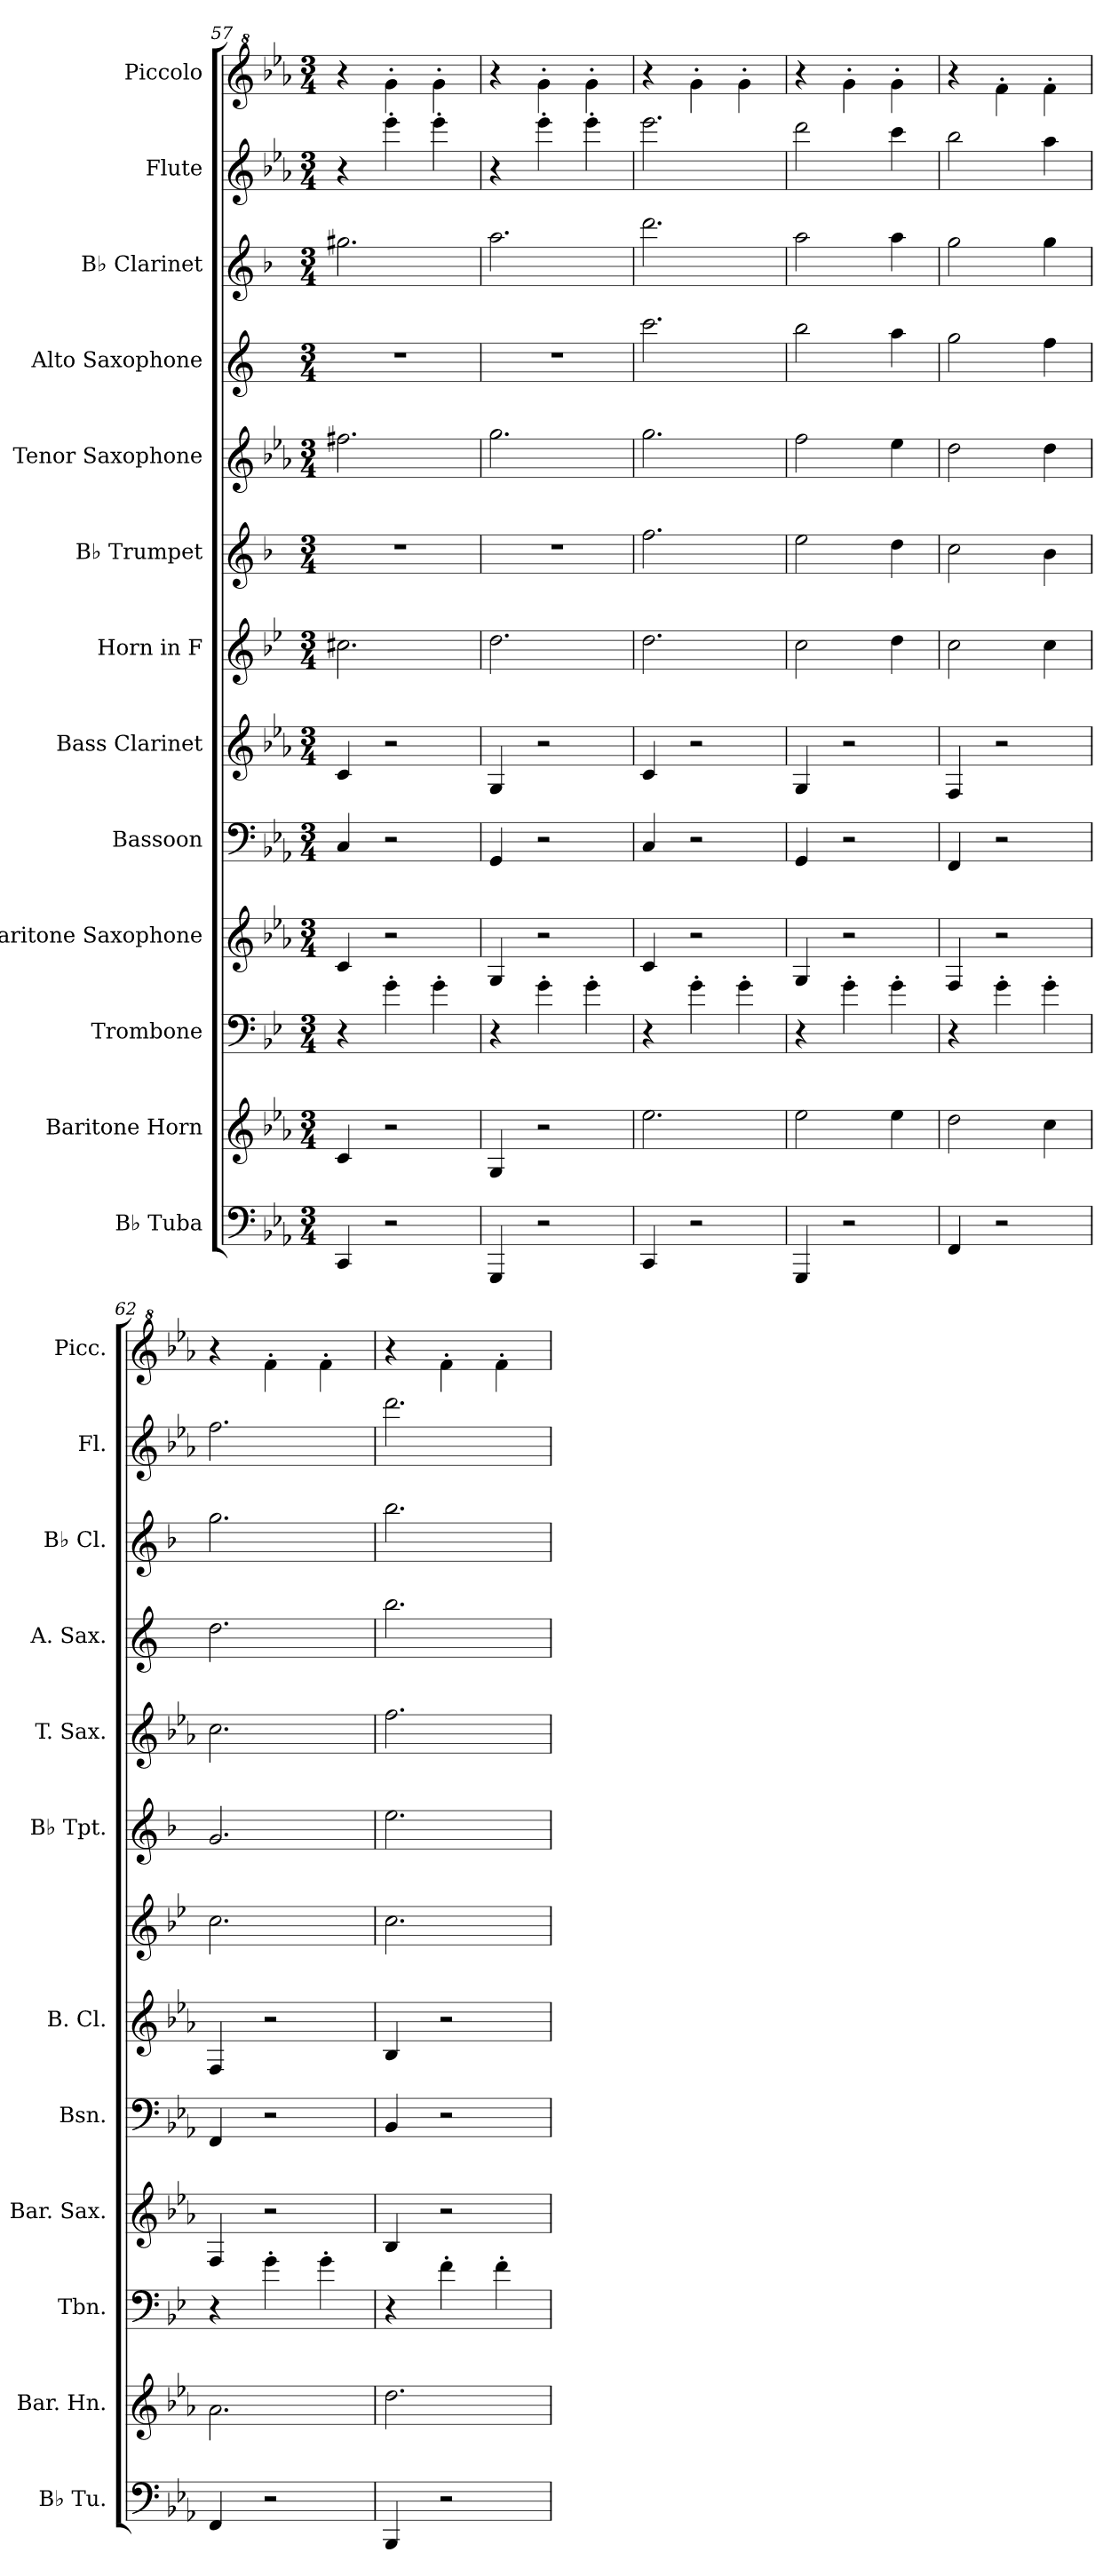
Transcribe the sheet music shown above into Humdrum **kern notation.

**kern	**kern	**kern	**kern	**kern	**kern	**kern	**kern	**kern	**kern	**kern	**kern	**kern
*part13	*part12	*part11	*part10	*part9	*part8	*part7	*part6	*part5	*part4	*part3	*part2	*part1
*staff13	*staff12	*staff11	*staff10	*staff9	*staff8	*staff7	*staff6	*staff5	*staff4	*staff3	*staff2	*staff1
*I"B♭ Tuba	*I"Baritone Horn	*I"Trombone	*I"Baritone Saxophone	*I"Bassoon	*I"Bass Clarinet	*I"Horn in F	*I"B♭ Trumpet	*I"Tenor Saxophone	*I"Alto Saxophone	*I"B♭ Clarinet	*I"Flute	*I"Piccolo
*I'B♭ Tu.	*I'Bar. Hn.	*I'Tbn.	*I'Bar. Sax.	*I'Bsn.	*I'B. Cl.	*	*I'B♭ Tpt.	*I'T. Sax.	*I'A. Sax.	*I'B♭ Cl.	*I'Fl.	*I'Picc.
*clefF4	*clefG2	*clefF4	*clefG2	*clefF4	*clefG2	*clefG2	*clefG2	*clefG2	*clefG2	*clefG2	*clefG2	*clefG^2
*	*ITrd8c14	*ITrd4c7	*ITrd12c21	*	*ITrd8c14	*ITrd4c7	*ITrd1c2	*ITrd8c14	*ITrd5c9	*ITrd1c2	*	*ITrd-7c-12
*k[b-e-a-]	*k[b-e-a-]	*k[b-e-a-]	*k[b-e-a-]	*k[b-e-a-]	*k[b-e-a-]	*k[b-e-a-]	*k[b-e-a-]	*k[b-e-a-]	*k[b-e-a-]	*k[b-e-a-]	*k[b-e-a-]	*k[b-e-a-]
*M3/4	*M3/4	*M3/4	*M3/4	*M3/4	*M3/4	*M3/4	*M3/4	*M3/4	*M3/4	*M3/4	*M3/4	*M3/4
=57	=57	=57	=57	=57	=57	=57	=57	=57	=57	=57	=57	=57
4CC/	4C/	4r	4C/	4C/	4C/	2.f#X\	2.r	2.f#X\	2.r	2.ff#X\	4r	4r
2r	2r	4c'\	2r	2r	2r	.	.	.	.	.	4eee-'\	4ggg'\
.	.	4c'\	.	.	.	.	.	.	.	.	4eee-'\	4ggg'\
!!LO:PB:g=z
=58	=58	=58	=58	=58	=58	=58	=58	=58	=58	=58	=58	=58
4GGG/	4GG/	4r	4GG/	4GG/	4GG/	2.g\	2.r	2.g\	2.r	2.gg\	4r	4r
2r	2r	4c'\	2r	2r	2r	.	.	.	.	.	4eee-'\	4ggg'\
.	.	4c'\	.	.	.	.	.	.	.	.	4eee-'\	4ggg'\
=59	=59	=59	=59	=59	=59	=59	=59	=59	=59	=59	=59	=59
4CC/	2.e-\	4r	4C/	4C/	4C/	2.g\	2.ee-\	2.g\	2.ee-\	2.ccc\	2.eee-\	4r
2r	.	4c'\	2r	2r	2r	.	.	.	.	.	.	4ggg'\
.	.	4c'\	.	.	.	.	.	.	.	.	.	4ggg'\
=60	=60	=60	=60	=60	=60	=60	=60	=60	=60	=60	=60	=60
4GGG/	2e-\	4r	4GG/	4GG/	4GG/	2f\	2dd\	2f\	2dd\	2gg\	2ddd\	4r
2r	.	4c'\	2r	2r	2r	.	.	.	.	.	.	4ggg'\
.	4e-\	4c'\	.	.	.	4g\	4cc\	4e-\	4cc\	4gg\	4ccc\	4ggg'\
=61	=61	=61	=61	=61	=61	=61	=61	=61	=61	=61	=61	=61
4FF/	2d\	4r	4FF/	4FF/	4FF/	2f\	2b-\	2d\	2b-\	2ff\	2bb-\	4r
2r	.	4c'\	2r	2r	2r	.	.	.	.	.	.	4fff'\
.	4c\	4c'\	.	.	.	4f\	4a-\	4d\	4a-\	4ff\	4aa-\	4fff'\
=62	=62	=62	=62	=62	=62	=62	=62	=62	=62	=62	=62	=62
4FF/	2.A-\	4r	4FF/	4FF/	4FF/	2.f\	2.f/	2.c\	2.f\	2.ff\	2.ff\	4r
2r	.	4c'\	2r	2r	2r	.	.	.	.	.	.	4fff'\
.	.	4c'\	.	.	.	.	.	.	.	.	.	4fff'\
=63	=63	=63	=63	=63	=63	=63	=63	=63	=63	=63	=63	=63
4BBB-/	2.d\	4r	4BB-/	4BB-/	4BB-/	2.f\	2.dd\	2.f\	2.dd\	2.aa-\	2.ddd\	4r
2r	.	4B-'\	2r	2r	2r	.	.	.	.	.	.	4fff'\
.	.	4B-'\	.	.	.	.	.	.	.	.	.	4fff'\
=	=	=	=	=	=	=	=	=	=	=	=	=
*-	*-	*-	*-	*-	*-	*-	*-	*-	*-	*-	*-	*-
